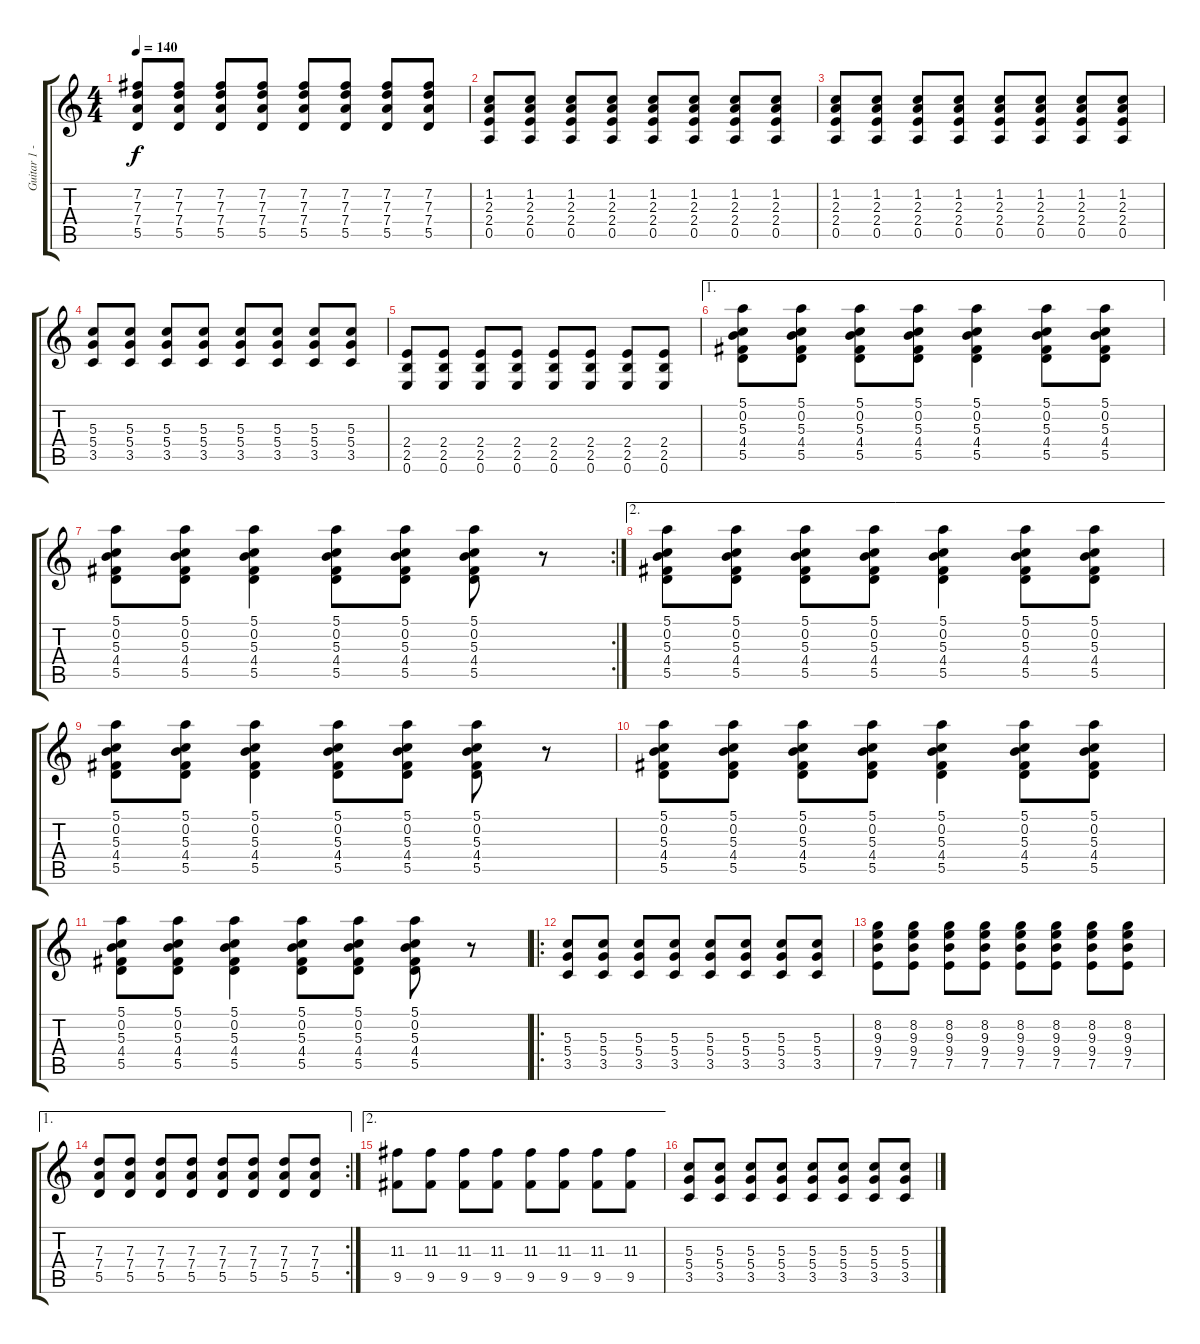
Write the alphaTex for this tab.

\track ("Guitar 1 - Dave Grohl " "Guitar 1 -") {instrument electricguitarclean}
\staff {score tabs}
\tuning (E4 B3 G3 D3 A2 E2) {hide}
\ts (4 4)
\tempo 140
\clef g2
\ks c
(7.2 7.3 7.4 5.5).8{dy f} (7.2 7.3 7.4 5.5).8 (7.2 7.3 7.4 5.5).8 (7.2 7.3 7.4 5.5).8 (7.2 7.3 7.4 5.5).8 (7.2 7.3 7.4 5.5).8 (7.2 7.3 7.4 5.5).8 (7.2 7.3 7.4 5.5).8 |
(1.2 2.3 2.4 0.5).8 (1.2 2.3 2.4 0.5).8 (1.2 2.3 2.4 0.5).8 (1.2 2.3 2.4 0.5).8 (1.2 2.3 2.4 0.5).8 (1.2 2.3 2.4 0.5).8 (1.2 2.3 2.4 0.5).8 (1.2 2.3 2.4 0.5).8 |
(1.2 2.3 2.4 0.5).8 (1.2 2.3 2.4 0.5).8 (1.2 2.3 2.4 0.5).8 (1.2 2.3 2.4 0.5).8 (1.2 2.3 2.4 0.5).8 (1.2 2.3 2.4 0.5).8 (1.2 2.3 2.4 0.5).8 (1.2 2.3 2.4 0.5).8 |
(5.3 5.4 3.5).8 (5.3 5.4 3.5).8 (5.3 5.4 3.5).8 (5.3 5.4 3.5).8 (5.3 5.4 3.5).8 (5.3 5.4 3.5).8 (5.3 5.4 3.5).8 (5.3 5.4 3.5).8 |
(2.4 2.5 0.6).8 (2.4 2.5 0.6).8 (2.4 2.5 0.6).8 (2.4 2.5 0.6).8 (2.4 2.5 0.6).8 (2.4 2.5 0.6).8 (2.4 2.5 0.6).8 (2.4 2.5 0.6).8 |
\ae 1
(5.1 0.2 5.3 4.4 5.5).8 (5.1 0.2 5.3 4.4 5.5).8 (5.1 0.2 5.3 4.4 5.5).8 (5.1 0.2 5.3 4.4 5.5).8 (5.1 0.2 5.3 4.4 5.5).4 (5.1 0.2 5.3 4.4 5.5).8 (5.1 0.2 5.3 4.4 5.5).8 |
\rc 2
(5.1 0.2 5.3 4.4 5.5).8 (5.1 0.2 5.3 4.4 5.5).8 (5.1 0.2 5.3 4.4 5.5).4 (5.1 0.2 5.3 4.4 5.5).8 (5.1 0.2 5.3 4.4 5.5).8 (5.1 0.2 5.3 4.4 5.5).8 r.8 |
\ae 2
(5.1 0.2 5.3 4.4 5.5).8 (5.1 0.2 5.3 4.4 5.5).8 (5.1 0.2 5.3 4.4 5.5).8 (5.1 0.2 5.3 4.4 5.5).8 (5.1 0.2 5.3 4.4 5.5).4 (5.1 0.2 5.3 4.4 5.5).8 (5.1 0.2 5.3 4.4 5.5).8 |
(5.1 0.2 5.3 4.4 5.5).8 (5.1 0.2 5.3 4.4 5.5).8 (5.1 0.2 5.3 4.4 5.5).4 (5.1 0.2 5.3 4.4 5.5).8 (5.1 0.2 5.3 4.4 5.5).8 (5.1 0.2 5.3 4.4 5.5).8 r.8 |
(5.1 0.2 5.3 4.4 5.5).8 (5.1 0.2 5.3 4.4 5.5).8 (5.1 0.2 5.3 4.4 5.5).8 (5.1 0.2 5.3 4.4 5.5).8 (5.1 0.2 5.3 4.4 5.5).4 (5.1 0.2 5.3 4.4 5.5).8 (5.1 0.2 5.3 4.4 5.5).8 |
(5.1 0.2 5.3 4.4 5.5).8 (5.1 0.2 5.3 4.4 5.5).8 (5.1 0.2 5.3 4.4 5.5).4 (5.1 0.2 5.3 4.4 5.5).8 (5.1 0.2 5.3 4.4 5.5).8 (5.1 0.2 5.3 4.4 5.5).8 r.8 |
\ro
(5.3 5.4 3.5).8 (5.3 5.4 3.5).8 (5.3 5.4 3.5).8 (5.3 5.4 3.5).8 (5.3 5.4 3.5).8 (5.3 5.4 3.5).8 (5.3 5.4 3.5).8 (5.3 5.4 3.5).8 |
(8.2 9.3 9.4 7.5).8 (8.2 9.3 9.4 7.5).8 (8.2 9.3 9.4 7.5).8 (8.2 9.3 9.4 7.5).8 (8.2 9.3 9.4 7.5).8 (8.2 9.3 9.4 7.5).8 (8.2 9.3 9.4 7.5).8 (8.2 9.3 9.4 7.5).8 |
\ae 1
\rc 2
(7.3 7.4 5.5).8 (7.3 7.4 5.5).8 (7.3 7.4 5.5).8 (7.3 7.4 5.5).8 (7.3 7.4 5.5).8 (7.3 7.4 5.5).8 (7.3 7.4 5.5).8 (7.3 7.4 5.5).8 |
\ae 2
(11.3 9.5).8 (11.3 9.5).8 (11.3 9.5).8 (11.3 9.5).8 (11.3 9.5).8 (11.3 9.5).8 (11.3 9.5).8 (11.3 9.5).8 |
(5.3 5.4 3.5).8 (5.3 5.4 3.5).8 (5.3 5.4 3.5).8 (5.3 5.4 3.5).8 (5.3 5.4 3.5).8 (5.3 5.4 3.5).8 (5.3 5.4 3.5).8 (5.3 5.4 3.5).8
